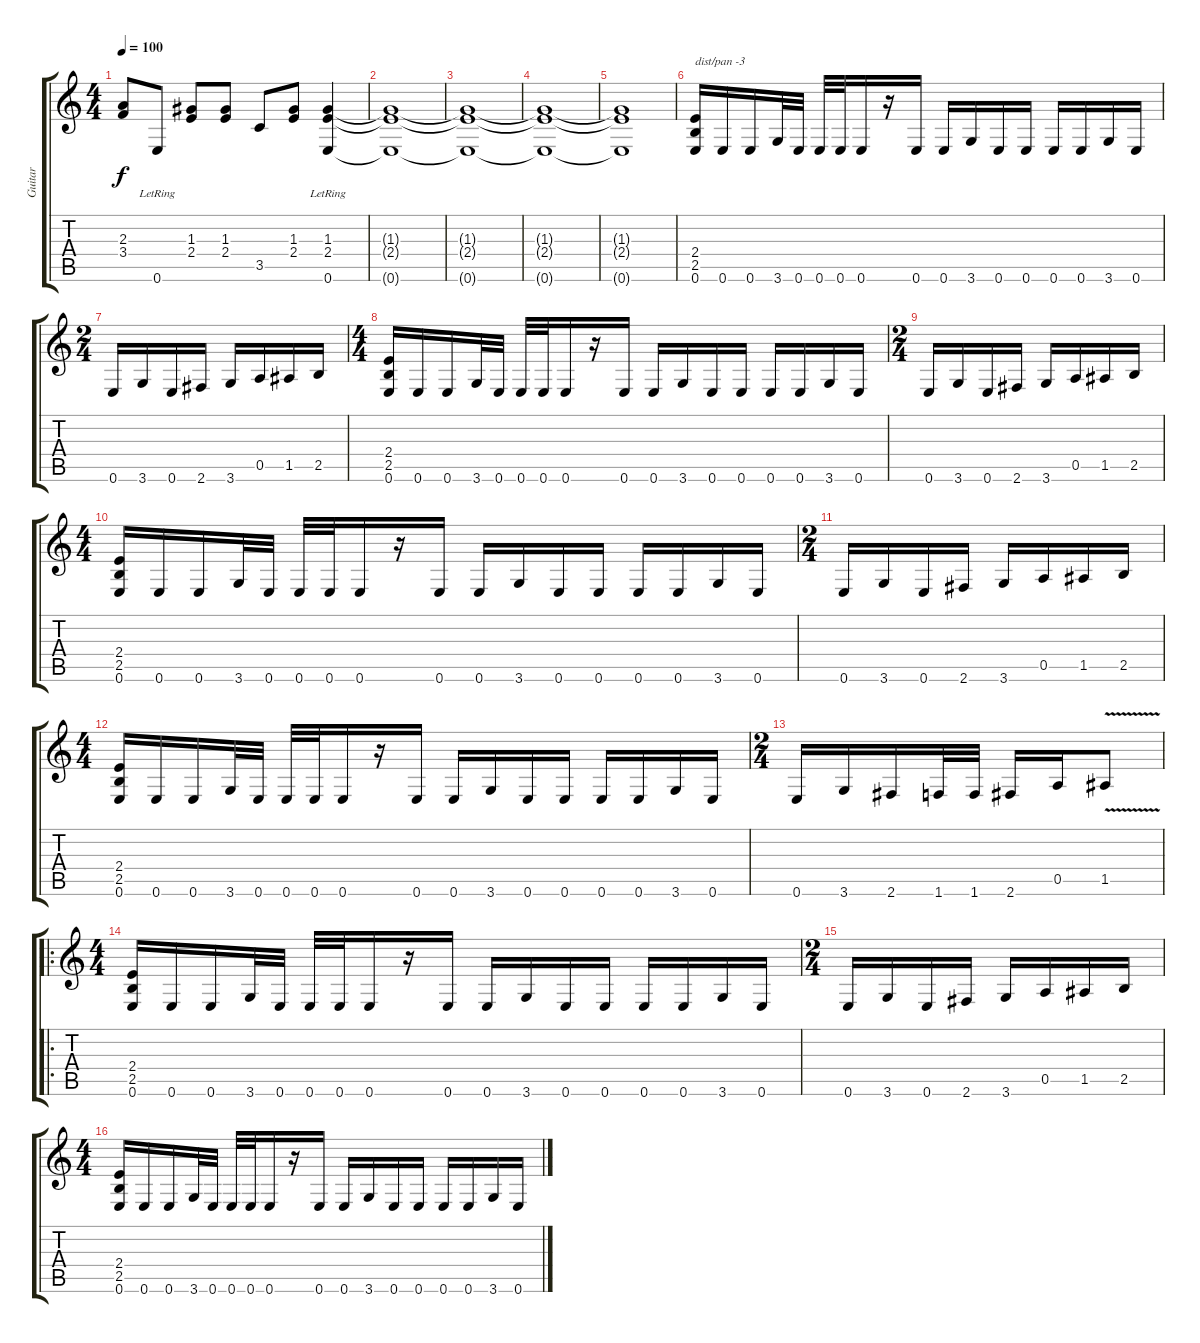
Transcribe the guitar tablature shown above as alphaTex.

\track ("Guitar" "Guitar") {instrument electricguitarjazz}
\staff {score tabs}
\tuning (E4 B3 G3 D3 A2 E2) {hide}
\ts (4 4)
\tempo 100
\clef g2
\ks c
(2.3 3.4).8{dy f} 0.6{lr}.8 (1.3 2.4).8 (1.3 2.4).8 3.5.8 (1.3 2.4).8 (1.3 2.4 0.6{lr}).4 |
(1.3{t} 2.4{t} 0.6{t}).1 |
(1.3{t} 2.4{t} 0.6{t}).1 |
(1.3{t} 2.4{t} 0.6{t}).1 |
(1.3{t} 2.4{t} 0.6{t}).1 |
(2.4 2.5 0.6).16{txt "dist/pan -3" balance 5 instrument distortionguitar} 0.6.16 0.6.16 3.6.32 0.6.32 0.6.32 0.6.32 0.6.16 r.16 0.6.16 0.6.16 3.6.16 0.6.16 0.6.16 0.6.16 0.6.16 3.6.16 0.6.16 |
\ts (2 4)
0.6.16 3.6.16 0.6.16 2.6.16 3.6.16 0.5.16 1.5.16 2.5.16 |
\ts (4 4)
(2.4 2.5 0.6).16 0.6.16 0.6.16 3.6.32 0.6.32 0.6.32 0.6.32 0.6.16 r.16 0.6.16 0.6.16 3.6.16 0.6.16 0.6.16 0.6.16 0.6.16 3.6.16 0.6.16 |
\ts (2 4)
0.6.16 3.6.16 0.6.16 2.6.16 3.6.16 0.5.16 1.5.16 2.5.16 |
\ts (4 4)
(2.4 2.5 0.6).16 0.6.16 0.6.16 3.6.32 0.6.32 0.6.32 0.6.32 0.6.16 r.16 0.6.16 0.6.16 3.6.16 0.6.16 0.6.16 0.6.16 0.6.16 3.6.16 0.6.16 |
\ts (2 4)
0.6.16 3.6.16 0.6.16 2.6.16 3.6.16 0.5.16 1.5.16 2.5.16 |
\ts (4 4)
(2.4 2.5 0.6).16 0.6.16 0.6.16 3.6.32 0.6.32 0.6.32 0.6.32 0.6.16 r.16 0.6.16 0.6.16 3.6.16 0.6.16 0.6.16 0.6.16 0.6.16 3.6.16 0.6.16 |
\ts (2 4)
0.6.16 3.6.16 2.6.16 1.6.32 1.6.32 2.6.16 0.5.16 1.5{v}.8 |
\ro
\ts (4 4)
(2.4 2.5 0.6).16 0.6.16 0.6.16 3.6.32 0.6.32 0.6.32 0.6.32 0.6.16 r.16 0.6.16 0.6.16 3.6.16 0.6.16 0.6.16 0.6.16 0.6.16 3.6.16 0.6.16 |
\ts (2 4)
0.6.16 3.6.16 0.6.16 2.6.16 3.6.16 0.5.16 1.5.16 2.5.16 |
\ts (4 4)
(2.4 2.5 0.6).16 0.6.16 0.6.16 3.6.32 0.6.32 0.6.32 0.6.32 0.6.16 r.16 0.6.16 0.6.16 3.6.16 0.6.16 0.6.16 0.6.16 0.6.16 3.6.16 0.6.16
